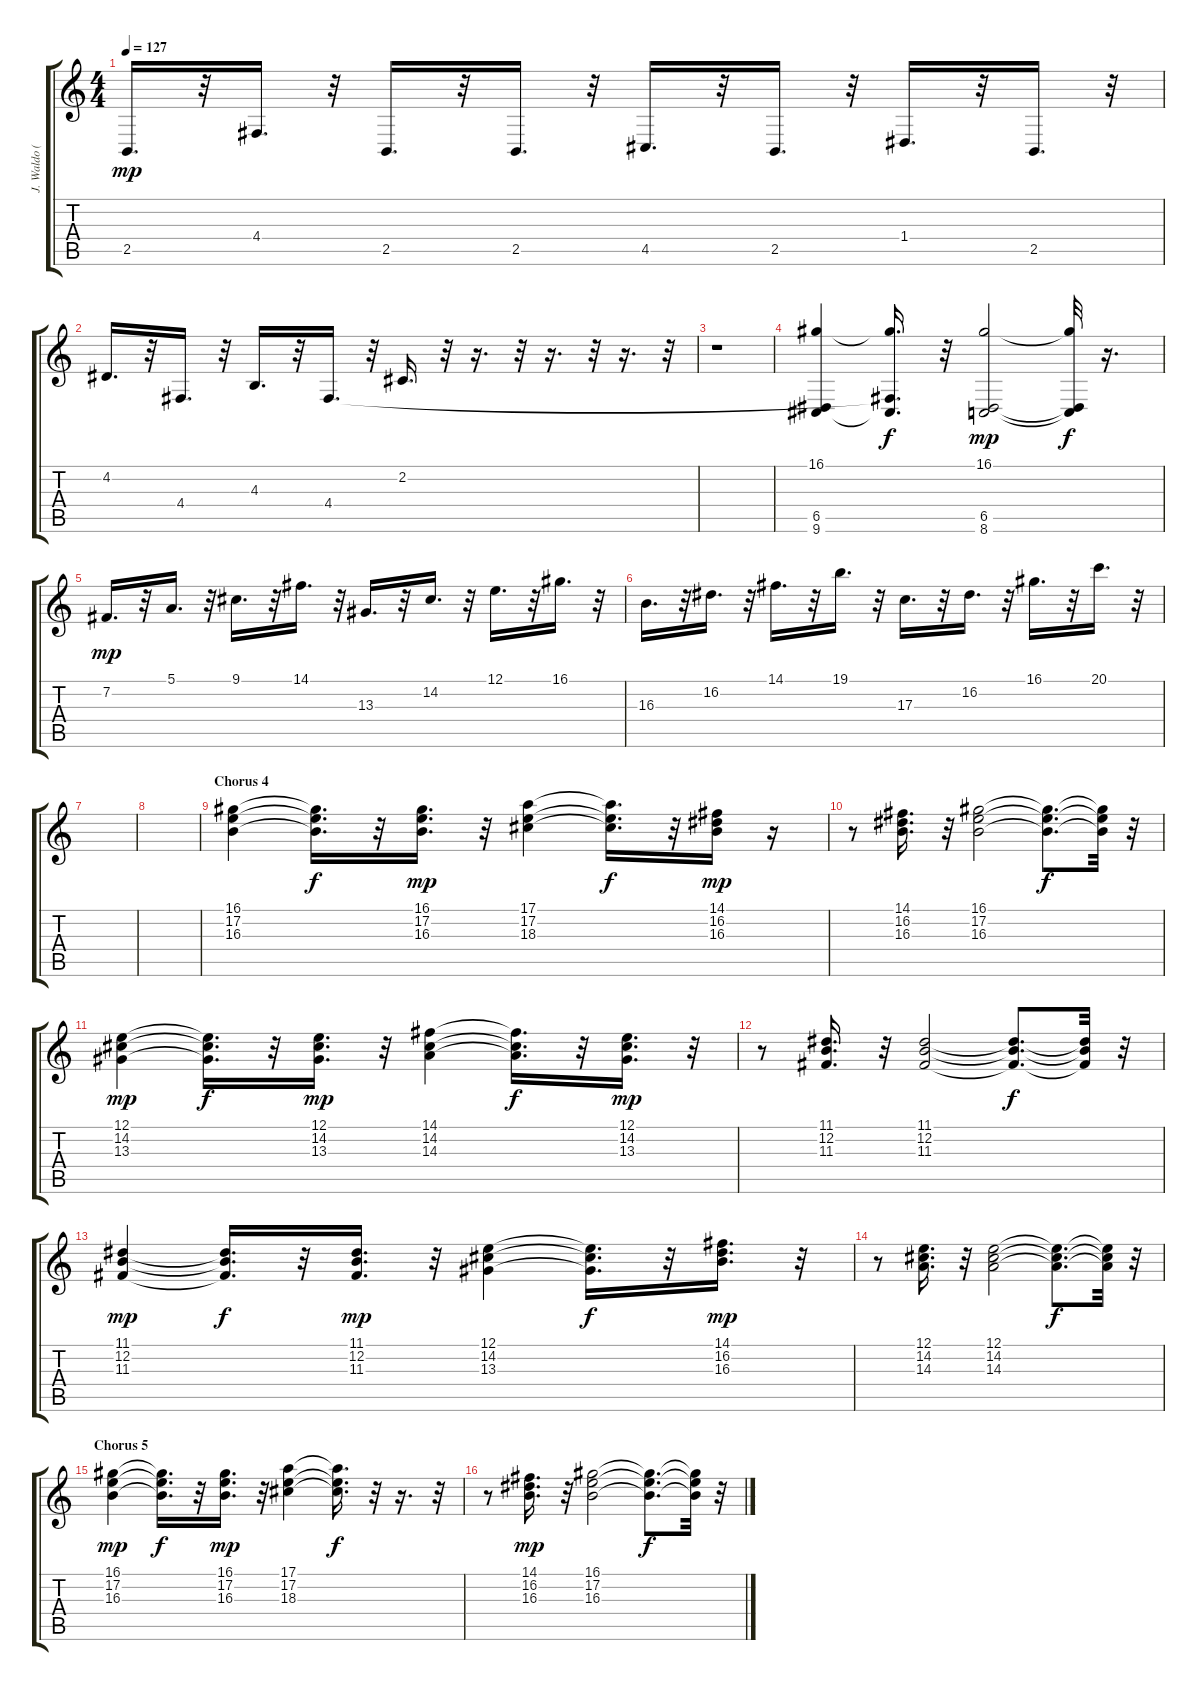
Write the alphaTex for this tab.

\track ("J. Waldo (Center)" "J. Waldo (") {instrument rockorgan}
\staff {score tabs}
\tuning (E4 B3 G3 D3 A2 E2) {hide}
\ts (4 4)
\tempo 127
\clef g2
\ks c
2.5.16{d dy mp} r.32 4.4.16{d} r.32 2.5.16{d} r.32 2.5.16{d} r.32 4.5.16{d} r.32 2.5.16{d} r.32 1.4.16{d} r.32 2.5.16{d} r.32 |
4.2.16{d} r.32 4.4.16{d} r.32 4.3.16{d} r.32 4.4.16{d} r.32 2.2.16{d} r.32 r.16{d} r.32 r.16{d} r.32 r.16{d} r.32 |
r.1 |
(16.1 6.5 9.6).4{volume 5} (16.1{t} 4.4{t} 9.6{t}).16{d dy f} r.32 (16.1 6.5 8.6).2{dy mp} (16.1{t} 6.5{t} 8.6{t}).32{dy f} r.16{d} |
7.2.16{d dy mp} r.32 5.1.16{d} r.32 9.1.16{d} r.32 14.1.16{d} r.32 13.3.16{d} r.32 14.2.16{d} r.32 12.1.16{d} r.32 16.1.16{d} r.32 |
16.3.16{d} r.32 16.2.16{d} r.32 14.1.16{d} r.32 19.1.16{d} r.32 17.3.16{d} r.32 16.2.16{d} r.32 16.1.16{d} r.32 20.1.16{d} r.32 |
|
|
\section ("" "Chorus 4")
(16.1 17.2 16.3).4 (16.1{t} 17.2{t} 16.3{t}).16{d dy f} r.32 (16.1 17.2 16.3).16{d dy mp} r.32 (17.1 17.2 18.3).4 (17.1{t} 17.2{t} 18.3{t}).16{d dy f} r.32 (14.1 16.2 16.3).16{dy mp} r.16 |
r.8 (14.1 16.2 16.3).16{d} r.32 (16.1 17.2 16.3).2 (16.1{t} 17.2{t} 16.3{t}).8{d dy f} (16.1{t} 17.2{t} 16.3{t}).32 r.32 |
(12.1 14.2 13.3).4{dy mp} (12.1{t} 14.2{t} 13.3{t}).16{d dy f} r.32 (12.1 14.2 13.3).16{d dy mp} r.32 (14.1 14.2 14.3).4 (14.1{t} 14.2{t} 14.3{t}).16{d dy f} r.32 (12.1 14.2 13.3).16{d dy mp} r.32 |
r.8 (11.1 12.2 11.3).16{d} r.32 (11.1 12.2 11.3).2 (11.1{t} 12.2{t} 11.3{t}).8{d dy f} (11.1{t} 12.2{t} 11.3{t}).32 r.32 |
(11.1 12.2 11.3).4{dy mp} (11.1{t} 12.2{t} 11.3{t}).16{d dy f} r.32 (11.1 12.2 11.3).16{d dy mp} r.32 (12.1 14.2 13.3).4 (12.1{t} 14.2{t} 13.3{t}).16{d dy f} r.32 (14.1 16.2 16.3).16{d dy mp} r.32 |
r.8 (12.1 14.2 14.3).16{d} r.32 (12.1 14.2 14.3).2 (12.1{t} 14.2{t} 14.3{t}).8{d dy f} (12.1{t} 14.2{t} 14.3{t}).32 r.32 |
\section ("" "Chorus 5")
(16.1 17.2 16.3).4{dy mp} (16.1{t} 17.2{t} 16.3{t}).16{d dy f} r.32 (16.1 17.2 16.3).16{d dy mp} r.32 (17.1 17.2 18.3).4 (17.1{t} 17.2{t} 18.3{t}).16{d dy f} r.32 r.16{d} r.32 |
r.8 (14.1 16.2 16.3).16{d dy mp} r.32 (16.1 17.2 16.3).2 (16.1{t} 17.2{t} 16.3{t}).8{d dy f} (16.1{t} 17.2{t} 16.3{t}).32 r.32
